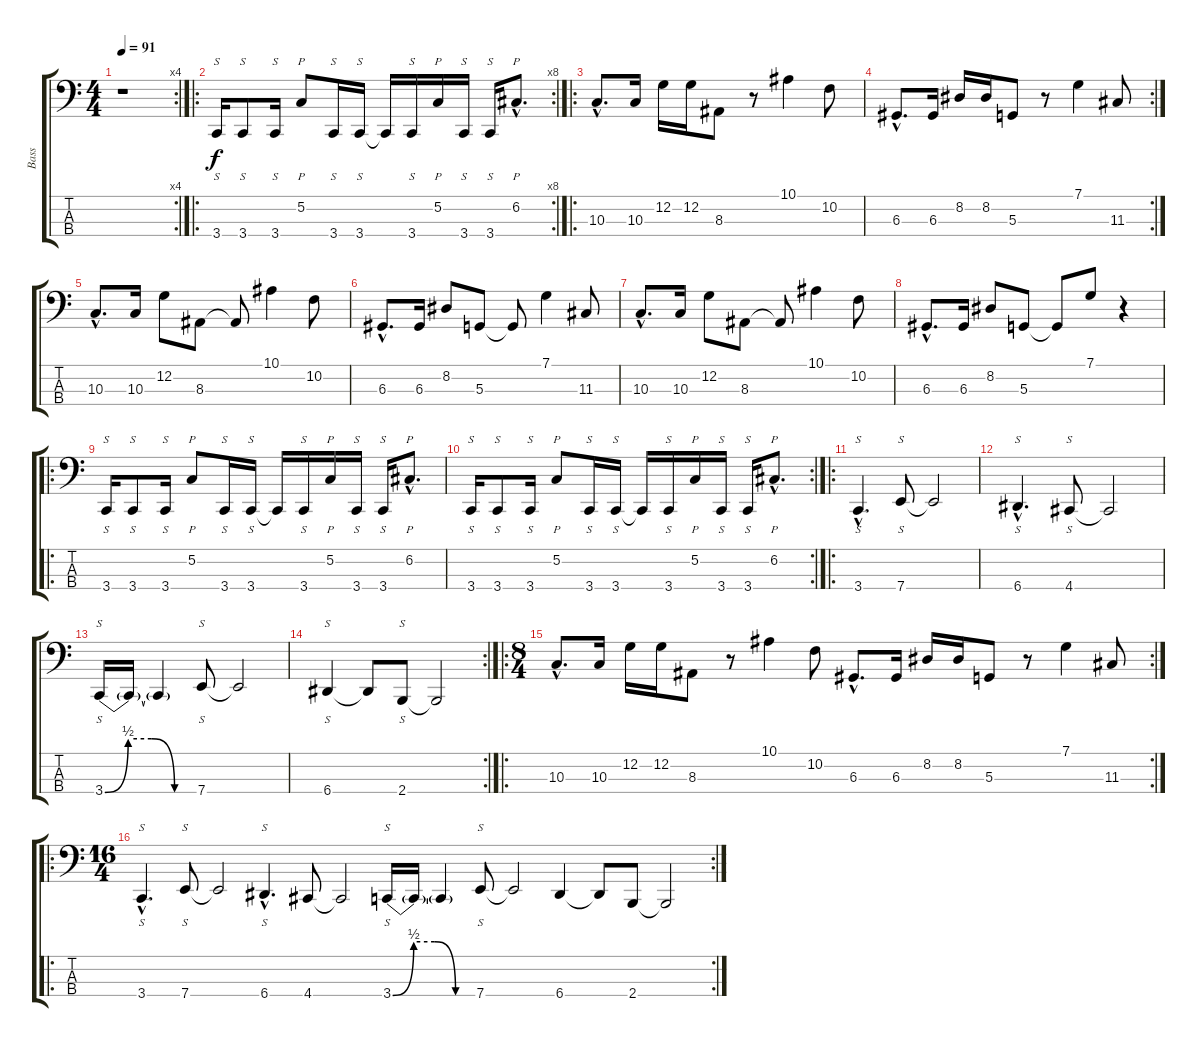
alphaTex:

\track ("Bass" "Bass") {instrument slapbass1}
\staff {score tabs}
\tuning (C2 G1 D1 A0) {hide}
\rc 4
\ts (4 4)
\tempo 91
\clef f4
\ks c
r.1{dy f instrument slapbass1} |
\ro
\rc 8
3.4.16{s} 3.4.8{s} 3.4.16{s} 5.2.8{p} 3.4.16{s} 3.4.16{s} 3.4{t}.16 3.4.16{s} 5.2.16{p} 3.4.16{s} 3.4.16{s} 6.2{hac}.8{p d} |
\ro
10.3{hac}.8{d} 10.3.16 12.2.16 12.2.16 8.3.8 r.8 10.1.4 10.2.8 |
\rc 2
6.3{hac}.8{d} 6.3.16 8.2.16 8.2.16 5.3.8 r.8 7.1.4 11.3.8 |
10.3{hac}.8{d} 10.3.16 12.2.8 8.3.8 8.3{t}.8 10.1.4 10.2.8 |
6.3{hac}.8{d} 6.3.16 8.2.8 5.3.8 5.3{t}.8 7.1.4 11.3.8 |
10.3{hac}.8{d} 10.3.16 12.2.8 8.3.8 8.3{t}.8 10.1.4 10.2.8 |
6.3{hac}.8{d} 6.3.16 8.2.8 5.3.8 5.3{t}.8 7.1.8 r.4 |
\ro
3.4.16{s} 3.4.8{s} 3.4.16{s} 5.2.8{p} 3.4.16{s} 3.4.16{s} 3.4{t}.16 3.4.16{s} 5.2.16{p} 3.4.16{s} 3.4.16{s} 6.2{hac}.8{p d} |
\rc 2
3.4.16{s} 3.4.8{s} 3.4.16{s} 5.2.8{p} 3.4.16{s} 3.4.16{s} 3.4{t}.16 3.4.16{s} 5.2.16{p} 3.4.16{s} 3.4.16{s} 6.2{hac}.8{p d} |
\ro
3.4{hac}.4{s d} 7.4.8{s} 7.4{t}.2 |
6.4{hac}.4{s d} 4.4.8{s} 4.4{t}.2 |
3.4{be (custom 0 0 15 2 30 2 45 0 60 0)}.16{s} 3.4{t}.16 3.4{t}.4 7.4.8{s} 7.4{t}.2 |
\rc 2
6.4.4{s} 6.4{t}.8 2.4.8{s} 2.4{t}.2 |
\ro
\rc 2
\ts (8 4)
10.3{hac}.8{d} 10.3.16 12.2.16 12.2.16 8.3.8 r.8 10.1.4 10.2.8 6.3{hac}.8{d} 6.3.16 8.2.16 8.2.16 5.3.8 r.8 7.1.4 11.3.8 |
\ro
\rc 2
\ts (16 4)
3.4{hac}.4{s d} 7.4.8{s} 7.4{t}.2 6.4{hac}.4{s d} 4.4.8 4.4{t}.2 3.4{be (custom 0 0 15 2 30 2 45 0 60 0)}.16{s} 3.4{t}.16 3.4{t}.4 7.4.8{s} 7.4{t}.2 6.4.4 6.4{t}.8 2.4.8 2.4{t}.2
